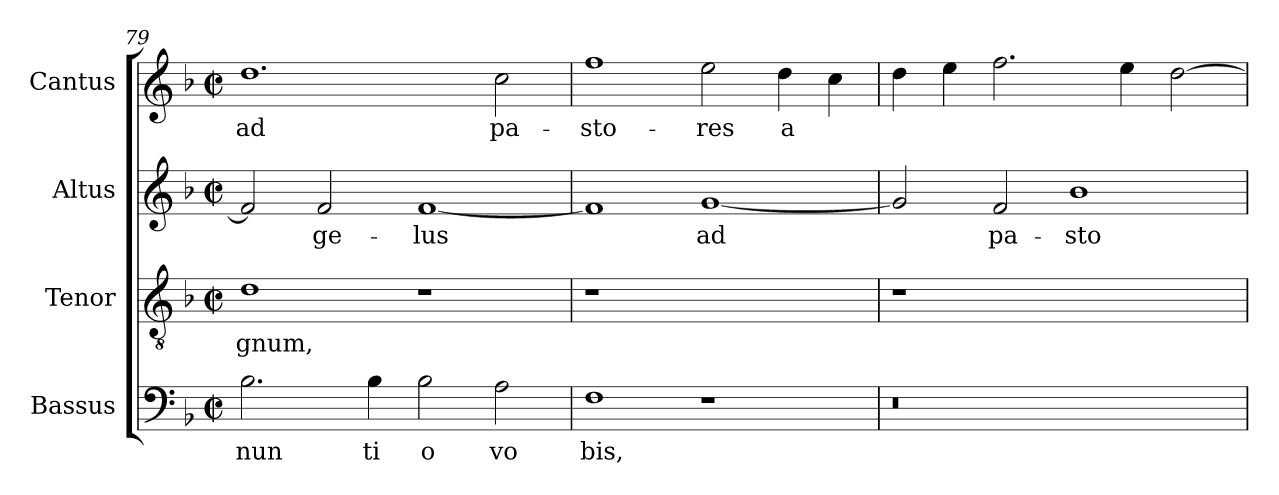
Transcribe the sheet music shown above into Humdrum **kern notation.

**kern	**text	**kern	**text	**kern	**text	**kern	**text
*part4	*part4	*part3	*part3	*part2	*part2	*part1	*part1
*staff4	*staff4	*staff3	*staff3	*staff2	*staff2	*staff1	*staff1
*I"Bassus	*	*I"Tenor	*	*I"Altus	*	*I"Cantus	*
!!LO:PB:g=z
*clefF4	*	*clefGv2	*	*clefG2	*	*clefG2	*
*k[b-]	*	*k[b-]	*	*k[b-]	*	*k[b-]	*
*F:	*	*F:	*	*F:	*	*F:	*
*M2/2	*	*M2/2	*	*M2/2	*	*M2/2	*
*met(c|)	*	*met(c|)	*	*met(c|)	*	*met(c|)	*
=79	=79	=79	=79	=79	=79	=79	=79
!	!LO:LY:b:cj	!	!LO:LY:b:cj	!	!LO:LY:b:cj	!	!LO:LY:b:cj
2.B-\	nun	1d	gnum,	2f/]	--	1.dd	ad
!	!	!	!	!	!LO:LY:b:cj	!	!
.	.	.	.	2f/	-ge-	.	.
!	!LO:LY:b:cj	!	!	!	!	!	!
4B-\	ti	.	.	.	.	.	.
!	!LO:LY:b:cj	!	!	!	!LO:LY:b:cj	!	!
2B-\	o	1r	.	[<1f	-lus	.	.
!	!LO:LY:b:cj	!	!	!	!	!	!LO:LY:b:cj
2A\	vo	.	.	.	.	2cc\	pa-
=80	=80	=80	=80	=80	=80	=80	=80
!	!LO:LY:b:cj	!	!	!	!LO:LY:b:cj	!	!LO:LY:b:cj
1F	bis,	1r	.	1f]	.	1ff	-sto-
!	!	!	!	!	!LO:LY:b:cj	!	!LO:LY:b:cj
1r	.	1ryy	.	[<1g	ad	2ee\	-res
!	!	!	!	!	!	!	!LO:LY:b:cj
.	.	.	.	.	.	4dd\	a-
!	!	!	!	!	!	!	!LO:LY:b:cj
.	.	.	.	.	.	4cc\	--
=81	=81	=81	=81	=81	=81	=81	=81
!	!	!	!	!	!LO:LY:b:cj	!	!LO:LY:b:cj
0r	.	1r	.	2g/]	.	4dd\	--
!	!	!	!	!	!	!	!LO:LY:b:cj
.	.	.	.	.	.	4ee\	--
!	!	!	!	!	!LO:LY:b:cj	!	!LO:LY:b:cj
.	.	.	.	2f/	pa-	2.ff\	--
!	!	!	!	!	!LO:LY:b:cj	!	!
.	.	1ryy	.	1b-	-sto-	.	.
!	!	!	!	!	!	!	!LO:LY:b:cj
.	.	.	.	.	.	4ee\	--
!	!	!	!	!	!	!	!LO:LY:b:cj
.	.	.	.	.	.	[>2dd\	--
=	=	=	=	=	=	=	=
*-	*-	*-	*-	*-	*-	*-	*-
